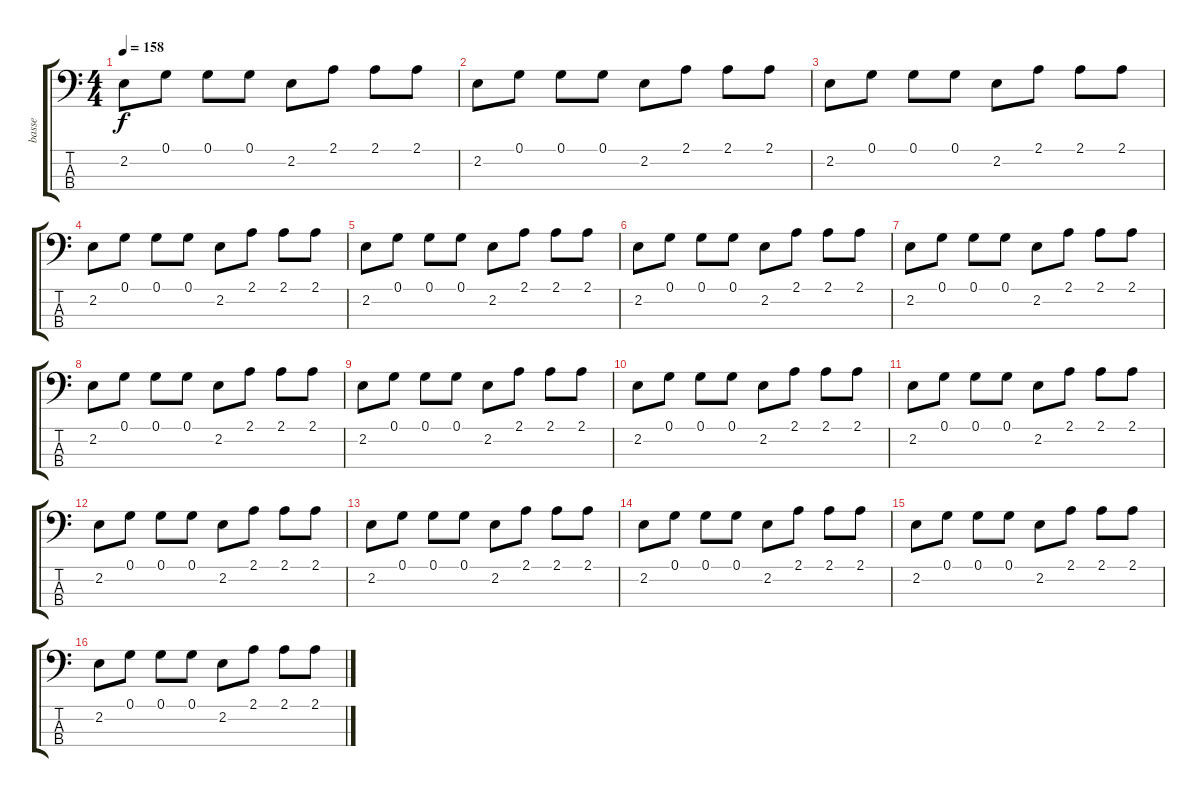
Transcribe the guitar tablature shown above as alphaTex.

\track ("basse" "basse") {instrument overdrivenguitar}
\staff {score tabs}
\tuning (G2 D2 A1 E1) {hide}
\ts (4 4)
\tempo 158
\clef f4
\ks c
2.2.8{dy f instrument overdrivenguitar} 0.1.8 0.1.8 0.1.8 2.2.8 2.1.8 2.1.8 2.1.8 |
2.2.8 0.1.8 0.1.8 0.1.8 2.2.8 2.1.8 2.1.8 2.1.8 |
2.2.8 0.1.8 0.1.8 0.1.8 2.2.8 2.1.8 2.1.8 2.1.8 |
2.2.8 0.1.8 0.1.8 0.1.8 2.2.8 2.1.8 2.1.8 2.1.8 |
2.2.8 0.1.8 0.1.8 0.1.8 2.2.8 2.1.8 2.1.8 2.1.8 |
2.2.8 0.1.8 0.1.8 0.1.8 2.2.8 2.1.8 2.1.8 2.1.8 |
2.2.8 0.1.8 0.1.8 0.1.8 2.2.8 2.1.8 2.1.8 2.1.8 |
2.2.8 0.1.8 0.1.8 0.1.8 2.2.8 2.1.8 2.1.8 2.1.8 |
2.2.8 0.1.8 0.1.8 0.1.8 2.2.8 2.1.8 2.1.8 2.1.8 |
2.2.8 0.1.8 0.1.8 0.1.8 2.2.8 2.1.8 2.1.8 2.1.8 |
2.2.8 0.1.8 0.1.8 0.1.8 2.2.8 2.1.8 2.1.8 2.1.8 |
2.2.8 0.1.8 0.1.8 0.1.8 2.2.8 2.1.8 2.1.8 2.1.8 |
2.2.8 0.1.8 0.1.8 0.1.8 2.2.8 2.1.8 2.1.8 2.1.8 |
2.2.8 0.1.8 0.1.8 0.1.8 2.2.8 2.1.8 2.1.8 2.1.8 |
2.2.8 0.1.8 0.1.8 0.1.8 2.2.8 2.1.8 2.1.8 2.1.8 |
2.2.8 0.1.8 0.1.8 0.1.8 2.2.8 2.1.8 2.1.8 2.1.8
